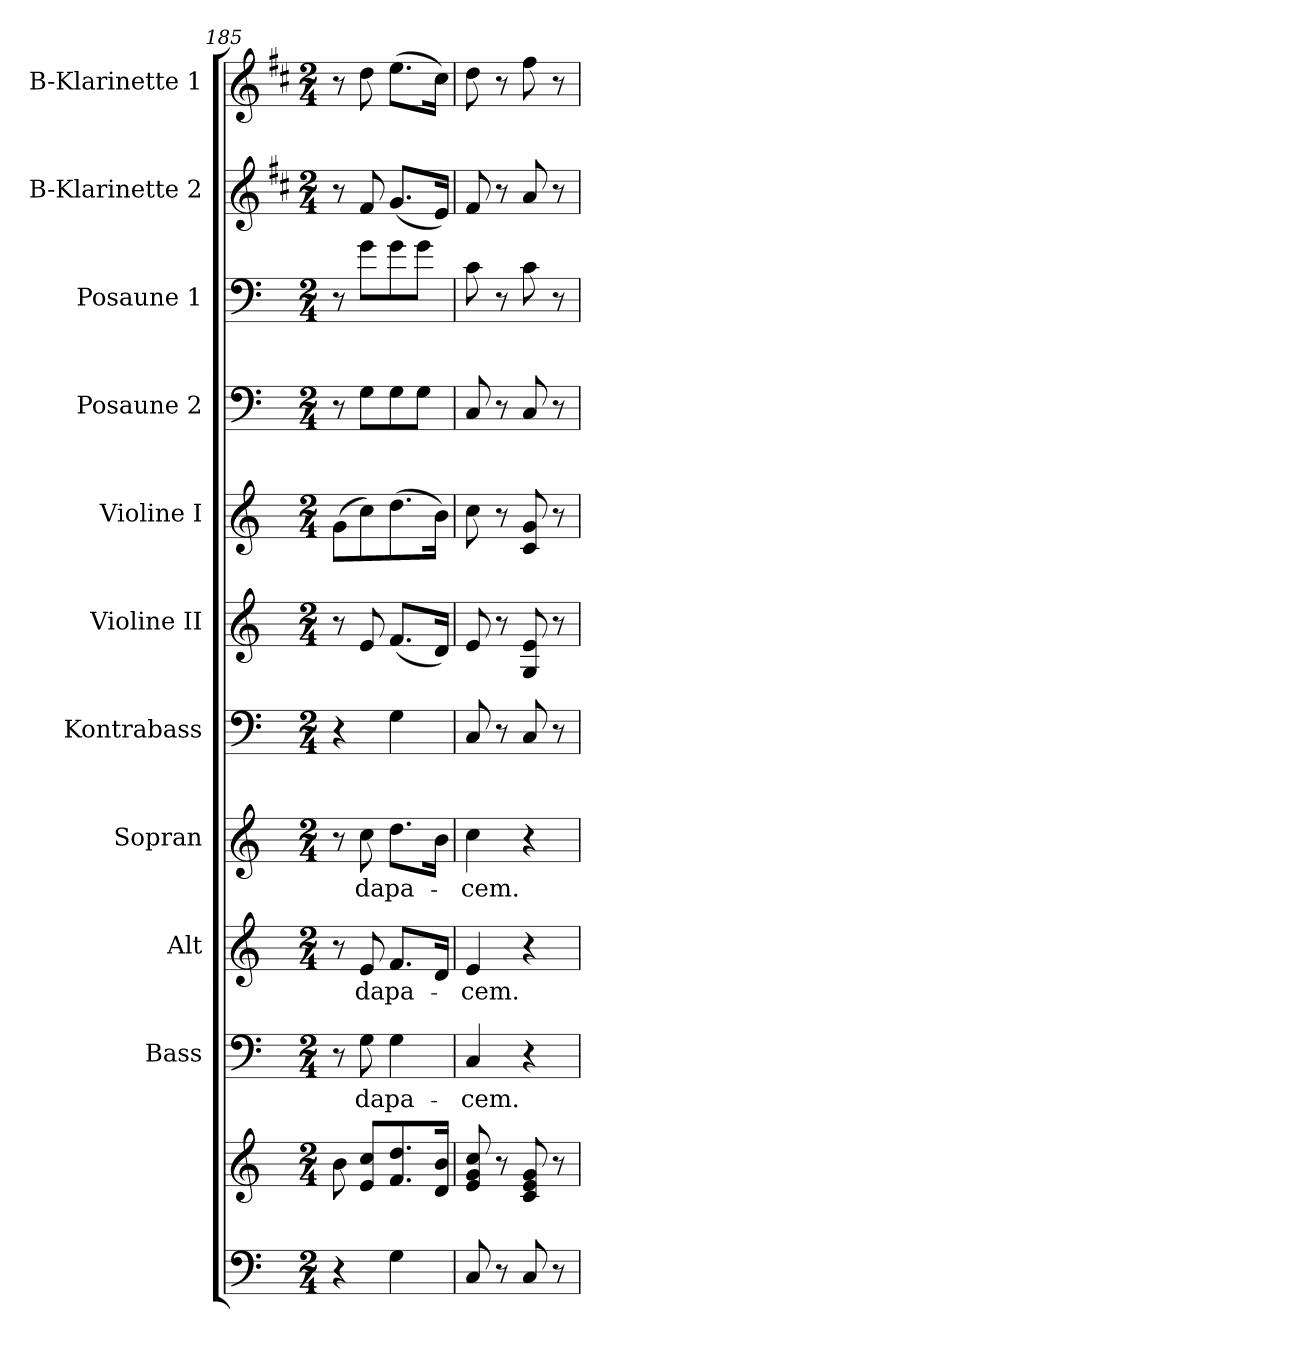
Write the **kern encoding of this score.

**kern	**kern	**kern	**text	**kern	**text	**kern	**text	**kern	**kern	**kern	**kern	**kern	**kern	**kern
*part11	*part11	*part10	*part10	*part9	*part9	*part8	*part8	*part7	*part6	*part5	*part4	*part3	*part2	*part1
*staff12	*staff11	*staff10	*staff10	*staff9	*staff9	*staff8	*staff8	*staff7	*staff6	*staff5	*staff4	*staff3	*staff2	*staff1
*	*	*I"Bass	*	*I"Alt	*	*I"Sopran	*	*I"Kontrabass	*I"Violine II	*I"Violine I	*I"Posaune 2	*I"Posaune 1	*I"B-Klarinette 2	*I"B-Klarinette 1
*	*	*I'B.	*	*I'A.	*	*I'S.	*	*I'Kb.	*I'Vl. II	*I'Vl. I	*I'Pos. 2	*I'Pos. 1	*I'B Kl. 2	*I'B Kl. 1
*clefF4	*clefG2	*clefF4	*	*clefG2	*	*clefG2	*	*clefF4	*clefG2	*clefG2	*clefF4	*clefF4	*clefG2	*clefG2
*	*	*	*	*	*	*	*	*ITrd7c12	*	*	*	*	*ITrd1c2	*ITrd1c2
*k[]	*k[]	*k[]	*	*k[]	*	*k[]	*	*k[]	*k[]	*k[]	*k[]	*k[]	*k[]	*k[]
*C:	*C:	*C:	*	*C:	*	*C:	*	*C:	*C:	*C:	*C:	*C:	*C:	*C:
*M2/4	*M2/4	*M2/4	*	*M2/4	*	*M2/4	*	*M2/4	*M2/4	*M2/4	*M2/4	*M2/4	*M2/4	*M2/4
=185	=185	=185	=185	=185	=185	=185	=185	=185	=185	=185	=185	=185	=185	=185
4r	8b\	8r	.	8r	.	8r	.	4r	8r	(>8g\L	8r	8r	8r	8r
!	!	!	!LO:LY:b	!	!LO:LY:b	!	!LO:LY:b	!	!	!	!	!	!	!
.	8e/ 8cc/L	8G\	da	8e/	da	8cc\	da	.	8e/	8cc\)	8G\L	8g\L	8e/	8cc\
!	!	!	!LO:LY:b	!	!LO:LY:b	!	!LO:LY:b	!	!	!	!	!	!	!
4G\	8.f/ 8.dd/	4G\	pa-	8.f/L	pa-	8.dd\L	pa-	4GG\	(<8.f/L	(>8.dd\	8G\	8g\	(<8.f/L	(>8.dd\L
.	.	.	.	.	.	.	.	.	.	.	8G\J	8g\J	.	.
.	16d/ 16b/Jk	.	.	16d/Jk	.	16b\Jk	.	.	16d/Jk)	16b\Jk)	.	.	16d/Jk)	16b\Jk)
=186	=186	=186	=186	=186	=186	=186	=186	=186	=186	=186	=186	=186	=186	=186
!	!	!	!LO:LY:b	!	!LO:LY:b	!	!LO:LY:b	!	!	!	!	!	!	!
8C/	8e/ 8g/ 8cc/	4C/	-cem.	4e/	-cem.	4cc\	-cem.	8CC/	8e/	8cc\	8C/	8c\	8e/	8cc\
8r	8r	.	.	.	.	.	.	8r	8r	8r	8r	8r	8r	8r
8C/	8c/ 8e/ 8g/	4r	.	4r	.	4r	.	8CC/	8G/ 8e/	8c/ 8g/	8C/	8c\	8g/	8ee\
8r	8r	.	.	.	.	.	.	8r	8r	8r	8r	8r	8r	8r
=	=	=	=	=	=	=	=	=	=	=	=	=	=	=
*-	*-	*-	*-	*-	*-	*-	*-	*-	*-	*-	*-	*-	*-	*-
